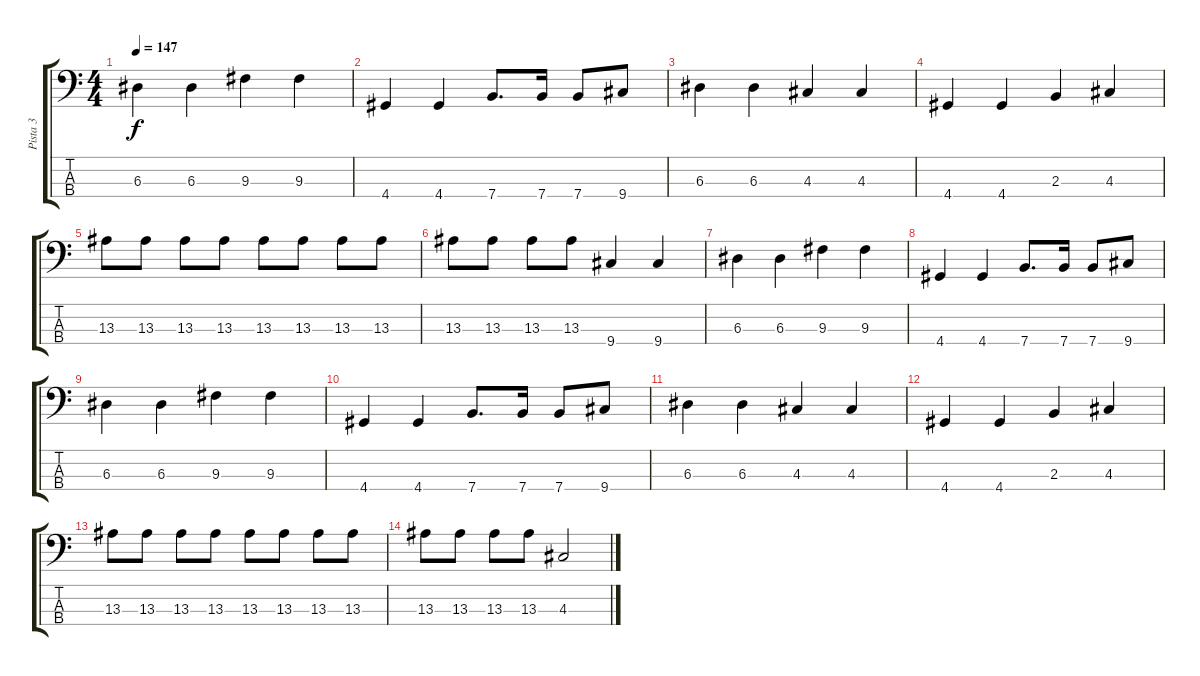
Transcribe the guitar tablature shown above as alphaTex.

\track ("Pista 3" "Pista 3") {instrument electricbasspick}
\staff {score tabs}
\tuning (G2 D2 A1 E1) {hide}
\ts (4 4)
\tempo 147
\clef f4
\ks c
6.3.4{dy f} 6.3.4 9.3.4 9.3.4 |
4.4.4 4.4.4 7.4.8{d} 7.4.16 7.4.8 9.4.8 |
6.3.4 6.3.4 4.3.4 4.3.4 |
4.4.4 4.4.4 2.3.4 4.3.4 |
13.3.8 13.3.8 13.3.8 13.3.8 13.3.8 13.3.8 13.3.8 13.3.8 |
13.3.8 13.3.8 13.3.8 13.3.8 9.4.4 9.4.4 |
6.3.4 6.3.4 9.3.4 9.3.4 |
4.4.4 4.4.4 7.4.8{d} 7.4.16 7.4.8 9.4.8 |
6.3.4 6.3.4 9.3.4 9.3.4 |
4.4.4 4.4.4 7.4.8{d} 7.4.16 7.4.8 9.4.8 |
6.3.4 6.3.4 4.3.4 4.3.4 |
4.4.4 4.4.4 2.3.4 4.3.4 |
13.3.8 13.3.8 13.3.8 13.3.8 13.3.8 13.3.8 13.3.8 13.3.8 |
13.3.8 13.3.8 13.3.8 13.3.8 4.3.2
